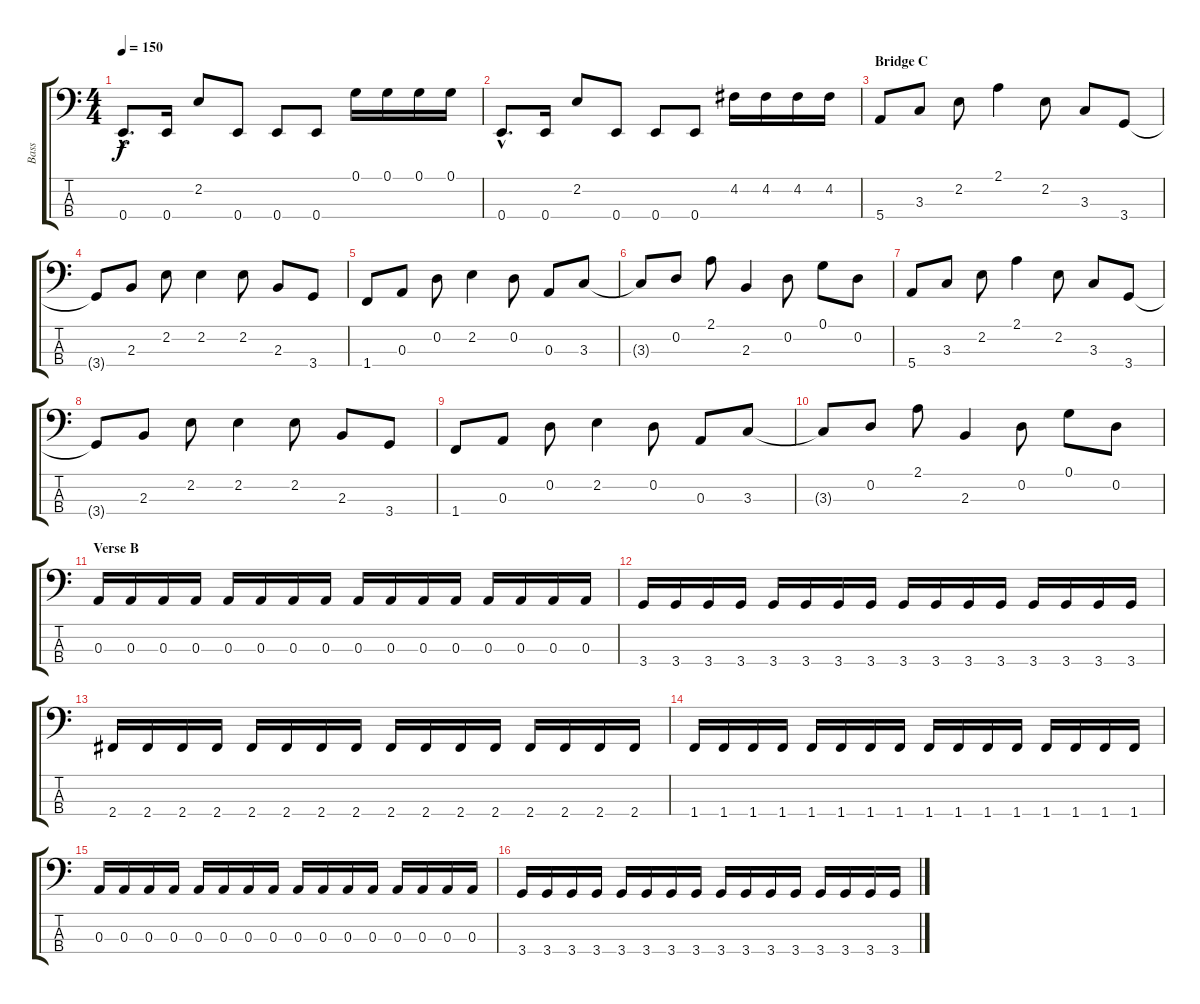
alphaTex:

\track ("Bass" "Bass") {instrument electricbassfinger}
\staff {score tabs}
\tuning (G2 D2 A1 E1) {hide}
\ts (4 4)
\tempo 150
\clef f4
\ks c
0.4{hac}.8{d dy f} 0.4.16 2.2.8 0.4.8 0.4.8 0.4.8 0.1.16 0.1.16 0.1.16 0.1.16 |
0.4{hac}.8{d} 0.4.16 2.2.8 0.4.8 0.4.8 0.4.8 4.2.16 4.2.16 4.2.16 4.2.16 |
\section ("" "Bridge C")
5.4.8 3.3.8 2.2.8 2.1.4 2.2.8 3.3.8 3.4.8 |
3.4{t}.8 2.3.8 2.2.8 2.2.4 2.2.8 2.3.8 3.4.8 |
1.4.8 0.3.8 0.2.8 2.2.4 0.2.8 0.3.8 3.3.8 |
3.3{t}.8 0.2.8 2.1.8 2.3.4 0.2.8 0.1.8 0.2.8 |
5.4.8 3.3.8 2.2.8 2.1.4 2.2.8 3.3.8 3.4.8 |
3.4{t}.8 2.3.8 2.2.8 2.2.4 2.2.8 2.3.8 3.4.8 |
1.4.8 0.3.8 0.2.8 2.2.4 0.2.8 0.3.8 3.3.8 |
3.3{t}.8 0.2.8 2.1.8 2.3.4 0.2.8 0.1.8 0.2.8 |
\section ("" "Verse B")
0.3.16 0.3.16 0.3.16 0.3.16 0.3.16 0.3.16 0.3.16 0.3.16 0.3.16 0.3.16 0.3.16 0.3.16 0.3.16 0.3.16 0.3.16 0.3.16 |
3.4.16 3.4.16 3.4.16 3.4.16 3.4.16 3.4.16 3.4.16 3.4.16 3.4.16 3.4.16 3.4.16 3.4.16 3.4.16 3.4.16 3.4.16 3.4.16 |
2.4.16 2.4.16 2.4.16 2.4.16 2.4.16 2.4.16 2.4.16 2.4.16 2.4.16 2.4.16 2.4.16 2.4.16 2.4.16 2.4.16 2.4.16 2.4.16 |
1.4.16 1.4.16 1.4.16 1.4.16 1.4.16 1.4.16 1.4.16 1.4.16 1.4.16 1.4.16 1.4.16 1.4.16 1.4.16 1.4.16 1.4.16 1.4.16 |
0.3.16 0.3.16 0.3.16 0.3.16 0.3.16 0.3.16 0.3.16 0.3.16 0.3.16 0.3.16 0.3.16 0.3.16 0.3.16 0.3.16 0.3.16 0.3.16 |
3.4.16 3.4.16 3.4.16 3.4.16 3.4.16 3.4.16 3.4.16 3.4.16 3.4.16 3.4.16 3.4.16 3.4.16 3.4.16 3.4.16 3.4.16 3.4.16
